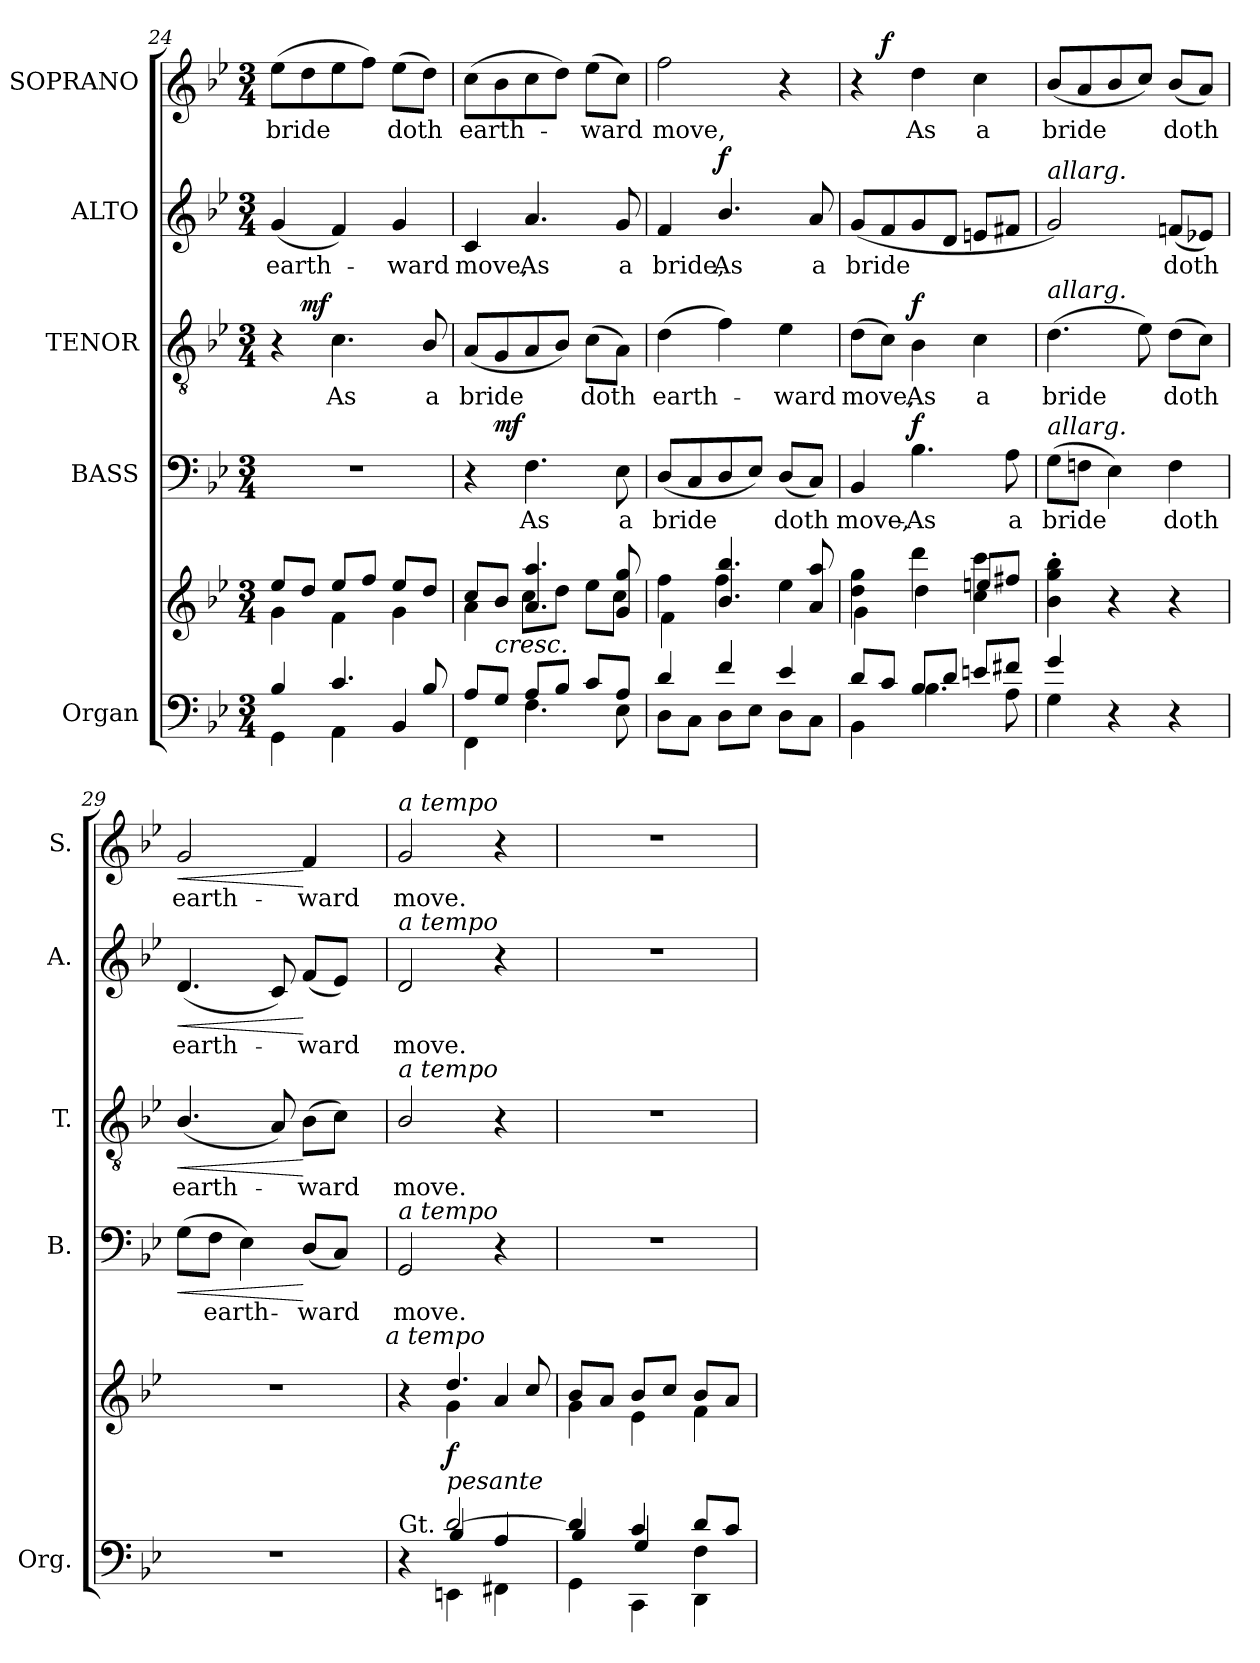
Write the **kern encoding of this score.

**kern	**kern	**dynam	**kern	**text	**text	**dynam	**kern	**text	**dynam	**kern	**text	**dynam	**kern	**text	**dynam
*part5	*part5	*part5	*part4	*part4	*part4	*part4	*part3	*part3	*part3	*part2	*part2	*part2	*part1	*part1	*part1
*staff6	*staff5	*staff5/6	*staff4	*staff4	*staff4	*staff4	*staff3	*staff3	*staff3	*staff2	*staff2	*staff2	*staff1	*staff1	*staff1
*I"Organ	*	*	*I"BASS	*	*	*	*I"TENOR	*	*	*I"ALTO	*	*	*I"SOPRANO	*	*
*I'Org.	*	*	*I'B.	*	*	*	*I'T.	*	*	*I'A.	*	*	*I'S.	*	*
*clefF4	*clefG2	*	*clefF4	*	*	*	*clefGv2	*	*	*clefG2	*	*	*clefG2	*	*
*	*	*	*	*	*	*	*ITrd7c12	*	*	*	*	*	*	*	*
*k[b-e-]	*k[b-e-]	*	*k[b-e-]	*	*	*	*k[b-e-]	*	*	*k[b-e-]	*	*	*k[b-e-]	*	*
*B-:	*B-:	*	*B-:	*	*	*	*B-:	*	*	*B-:	*	*	*B-:	*	*
*M3/4	*M3/4	*	*M3/4	*	*	*	*M3/4	*	*	*M3/4	*	*	*M3/4	*	*
=24	=24	=24	=24	=24	=24	=24	=24	=24	=24	=24	=24	=24	=24	=24	=24
*^	*^	*	*	*	*	*	*	*	*	*	*	*	*	*	*
!	!	!	!	!	!LO:N:vis=1	!	!	!	!	!	!	!	!	!	!	!	!
!	!	!	!	!	!	!	!	!	!	!	!	!	!LO:LY:b:color=#000000	!	!	!	!
!	!	!	!	!	!	!	!	!	!	!	!	!	!	!	!	!LO:LY:b:color=#000000	!
*	*	*	*	*	*	*	*	*	*^	*	*	*	*	*	*	*	*
4B-i/	4GGi\	8ee-i/L	4gi\	.	2.r	.	.	.	4r	8ryy	.	.	(4gi/	earth-	.	(8ee-i\L	bride	.
.	.	8ddi/J	.	.	.	.	.	.	.	2ryy	.	mf	.	.	.	8ddi\	.	.
!	!	!	!	!	!	!	!	!	!	!	!LO:LY:b:color=#000000	!	!	!	!	!	!	!
4.ci/	4AAi\	8ee-i/L	4fi\	.	.	.	.	.	4.Ci\	.	As	.	4fi/)	.	.	8ee-i\	.	.
.	.	8ffi/J	.	.	.	.	.	.	.	.	.	.	.	.	.	8ffi\J)	.	.
!	!	!	!	!	!	!	!	!	!	!	!	!	!	!LO:LY:b:color=#000000	!	!	!	!
!	!	!	!	!	!	!	!	!	!	!	!	!	!	!	!	!	!LO:LY:b:color=#000000	!
.	4BB-i/	8ee-i/L	4gi\	.	.	.	.	.	.	.	.	.	4gi/	-ward	.	(8ee-i\L	doth	.
!	!	!	!	!	!	!	!	!	!	!	!LO:LY:b:color=#000000	!	!	!	!	!	!	!
8B-i/	.	8ddi/J	.	.	.	.	.	.	8BB-i/	8ryy	a	.	.	.	.	8ddi\J)	.	.
*	*	*	*	*	*	*	*	*	*v	*v	*	*	*	*	*	*	*	*
=25	=25	=25	=25	=25	=25	=25	=25	=25	=25	=25	=25	=25	=25	=25	=25	=25	=25
*	*	*	*	*	*	*	*	*	*^	*	*	*	*	*	*	*	*
!	!	!	!	!	!	!	!	!	!	!	!LO:LY:b:color=#000000	!	!	!	!	!	!	!
*	*	*	*	*	*	*	*	*	*v	*v	*	*	*	*	*	*	*	*
*	*	*	*	*	*	*	*	*	*^	*	*	*	*	*	*	*	*
!	!	!	!	!	!	!	!	!	!	!	!	!	!	!LO:LY:b:color=#000000	!	!	!	!
*	*	*	*	*	*	*	*	*	*v	*v	*	*	*	*	*	*	*	*
*	*	*	*	*	*	*	*	*	*^	*	*	*	*	*	*	*	*
!	!	!	!	!	!	!	!	!	!	!	!	!	!	!	!	!	!LO:LY:b:color=#000000	!
*	*	*	*	*	*^	*	*	*	*v	*v	*	*	*	*	*	*	*	*
8Ai/L	4FFi\	8cci/L	4ai\	.	4r	8ryy	.	.	.	(8AAi/L	bride	.	4ci/	move,	.	(8cci\L	earth-	.
!LO:TX:a:i:t=cresc.	!	!	!	!	!	!	!	!	!	!	!	!	!	!	!	!	!	!
8Gi/J	.	8b-i/J	.	.	.	2ryy	.	.	mf	8GGi/	.	.	.	.	.	8b-i\	.	.
!	!	!	!	!	!	!	!LO:LY:b:color=#000000	!	!	!	!	!	!	!	!	!	!	!
!	!	!	!	!	!	!	!	!	!	!	!	!	!	!LO:LY:b:color=#000000	!	!	!	!
8Ai/L	4.Fi\	4.ai/ 4.aai	8cci\L	.	4.Fi\	.	As	.	.	8AAi/	.	.	4.ai/	As	.	8cci\	.	.
8B-i/J	.	.	8ddi\J	.	.	.	.	.	.	8BB-i/J)	.	.	.	.	.	8ddi\J)	.	.
!	!	!	!	!	!	!	!	!	!	!	!LO:LY:b:color=#000000	!	!	!	!	!	!	!
!	!	!	!	!	!	!	!	!	!	!	!	!	!	!	!	!	!LO:LY:b:color=#000000	!
8ci/L	.	.	8ee-i\L	.	.	.	.	.	.	(8Ci\L	doth	.	.	.	.	(8ee-i\L	-ward	.
!	!	!	!	!	!	!	!LO:LY:b:color=#000000	!	!	!	!	!	!	!	!	!	!	!
!	!	!	!	!	!	!	!	!	!	!	!	!	!	!LO:LY:b:color=#000000	!	!	!	!
8Ai/J	8E-i\	8gi/ 8ggi	8cci\J	.	8E-i\	8ryy	a	.	.	8AAi\J)	.	.	8gi/	a	.	8cci\J)	.	.
*	*	*	*	*	*v	*v	*	*	*	*	*	*	*	*	*	*	*	*
!!LO:LB:g=z
=26	=26	=26	=26	=26	=26	=26	=26	=26	=26	=26	=26	=26	=26	=26	=26	=26	=26
*	*	*	*	*	*^	*	*	*	*	*	*	*	*	*	*	*	*
!	!	!	!	!	!	!	!LO:LY:b:color=#000000	!	!	!	!	!	!	!	!	!	!	!
*	*	*	*	*	*v	*v	*	*	*	*	*	*	*	*	*	*	*	*
*	*	*	*	*	*^	*	*	*	*	*	*	*	*	*	*	*	*
!	!	!	!	!	!	!	!	!	!	!	!LO:LY:b:color=#000000	!	!	!	!	!	!	!
*	*	*	*	*	*v	*v	*	*	*	*	*	*	*	*	*	*	*	*
*	*	*	*	*	*^	*	*	*	*	*	*	*	*	*	*	*	*
!	!	!	!	!	!	!	!	!	!	!	!	!	!	!LO:LY:b:color=#000000	!	!	!	!
*	*	*	*	*	*v	*v	*	*	*	*	*	*	*	*	*	*	*	*
*	*	*	*	*	*^	*	*	*	*	*	*	*	*	*	*	*	*
!	!	!	!	!	!	!	!	!	!	!	!	!	!	!	!	!	!LO:LY:b:color=#000000	!
*	*	*	*	*	*v	*v	*	*	*	*	*	*	*	*	*	*	*	*
4di/	8Di\L	4ffi\	4fi\	.	(8Di/L	bride	.	.	(4Di\	earth-	.	4fi/	bride,	.	2ffi\	move,	.
.	8Ci\J	.	.	.	8Ci/	.	.	.	.	.	.	.	.	.	.	.	.
!	!	!	!	!	!	!	!	!	!	!	!	!	!LO:LY:b:color=#000000	!	!	!	!
4fi/	8Di\L	4.b-i/ 4.bb-i	4ffi\	.	8Di/	.	.	.	4Fi\)	.	.	4.b-i/	As	f	.	.	.
.	8E-i\J	.	.	.	8E-i/J)	.	.	.	.	.	.	.	.	.	.	.	.
!	!	!	!	!	!	!LO:LY:b:color=#000000	!	!	!	!	!	!	!	!	!	!	!
!	!	!	!	!	!	!	!	!	!	!LO:LY:b:color=#000000	!	!	!	!	!	!	!
4e-i/	8Di\L	.	4ee-i\	.	(8Di/L	doth	.	.	4E-i\	-ward	.	.	.	.	4r	.	.
!	!	!	!	!	!	!	!	!	!	!	!	!	!LO:LY:b:color=#000000	!	!	!	!
.	8Ci\J	8ai/ 8aai	.	.	8Ci/J)	.	.	.	.	.	.	8ai/	a	.	.	.	.
=27	=27	=27	=27	=27	=27	=27	=27	=27	=27	=27	=27	=27	=27	=27	=27	=27	=27
!	!	!	!	!	!	!LO:LY:b:color=#000000	!	!	!	!	!	!	!	!	!	!	!
!	!	!	!	!	!	!	!	!	!	!LO:LY:b:color=#000000	!	!	!	!	!	!	!
!	!	!	!	!	!	!	!	!	!	!	!	!	!LO:LY:b:color=#000000	!	!	!	!
*	*	*	*	*	*	*	*	*	*	*	*	*	*	*	*^	*	*
8di/L	4BB-i\	4ddi\ 4ggi	4gi\	.	4BB-i/	move,-	.	.	(8Di\L	move,	.	(8gi/L	bride	.	4r	8ryy	.	.
8ci/J	.	.	.	.	.	.	.	.	8Ci\J)	.	.	8fi/	.	.	.	2ryy	.	f
!	!	!	!	!	!	!LO:LY:b:color=#000000	!	!	!	!	!	!	!	!	!	!	!	!
!	!	!	!	!	!	!	!	!	!	!LO:LY:b:color=#000000	!	!	!	!	!	!	!	!
!	!	!	!	!	!	!	!	!	!	!	!	!	!	!	!	!	!LO:LY:b:color=#000000	!
8B-i/L	4.B-i\	4dddi\	4ddi\	.	4.B-i\	-As	.	f	4BB-i\	As	f	8gi/	.	.	4ddi\	.	As	.
8di/J	.	.	.	.	.	.	.	.	.	.	.	8di/J	.	.	.	.	.	.
!	!	!	!	!	!	!	!	!	!	!LO:LY:b:color=#000000	!	!	!	!	!	!	!	!
!	!	!	!	!	!	!	!	!	!	!	!	!	!	!	!	!	!LO:LY:b:color=#000000	!
8eni/L	.	4cci\ 4ccci	8eeni/L	.	.	.	.	.	4Ci\	a	.	8eni/L	.	.	4cci\	.	a	.
!	!	!	!	!	!	!LO:LY:b:color=#000000	!	!	!	!	!	!	!	!	!	!	!	!
8f#Xi/J	8Ai\	.	8ff#Xi/J	.	8Ai\	a	.	.	.	.	.	8f#Xi/J	.	.	.	8ryy	.	.
*	*	*v	*v	*	*	*	*	*	*	*	*	*	*	*	*v	*v	*	*
=28	=28	=28	=28	=28	=28	=28	=28	=28	=28	=28	=28	=28	=28	=28	=28	=28
*	*	*^	*	*	*	*	*	*	*	*	*	*	*	*^	*	*
!	!	!	!	!	!	!LO:LY:b:color=#000000	!LO:LY:b:color=#000000	!	!	!	!	!	!	!	!	!	!	!
*	*	*v	*v	*	*	*	*	*	*	*	*	*	*	*	*v	*v	*	*
*	*	*^	*	*	*	*	*	*	*	*	*	*	*	*^	*	*
!	!	!	!	!	!	!	!	!	!	!LO:LY:b:color=#000000	!	!	!	!	!	!	!	!
*	*	*v	*v	*	*	*	*	*	*	*	*	*	*	*	*v	*v	*	*
*	*	*^	*	*	*	*	*	*	*	*	*	*	*	*^	*	*
!	!	!	!	!	!	!	!	!	!	!	!	!	!	!	!LO:TX:a:i:t=allarg.	!	!	!
!	!	!	!	!	!	!	!	!	!	!	!	!LO:TX:a:i:t=allarg.	!	!	!	!	!	!
!	!	!	!	!	!	!	!	!	!LO:TX:a:i:t=allarg.	!	!	!	!	!	!	!	!	!
!	!	!	!	!	!LO:TX:a:i:t=allarg.	!	!	!	!	!	!	!	!	!	!	!	!	!
!	!	!	!	!	!	!	!	!	!	!	!	!	!	!	!	!	!LO:LY:b:color=#000000	!
*	*	*v	*v	*	*	*	*	*	*	*	*	*	*	*	*v	*v	*	*
4gi/	4Gi\	4b-i\' 4ggi' 4bb-i'	.	(8Gi\L	bride	.	.	(4.Di\	bride	.	2gi/)	.	.	(8b-i/L	bride	.
.	.	.	.	8Fni\J	.	.	.	.	.	.	.	.	.	8ai/	.	.
4r	2ryy	4r	.	4E-i\)	.	.	.	.	.	.	.	.	.	8b-i/	.	.
.	.	.	.	.	.	.	.	8E-i\)	.	.	.	.	.	8cci/J)	.	.
!	!	!	!	!	!LO:LY:b:color=#000000	!	!	!	!	!	!	!	!	!	!	!
!	!	!	!	!	!	!	!	!	!LO:LY:b:color=#000000	!	!	!	!	!	!	!
!	!	!	!	!	!	!	!	!	!	!	!	!LO:LY:b:color=#000000	!	!	!	!
!	!	!	!	!	!	!	!	!	!	!	!	!	!	!	!LO:LY:b:color=#000000	!
4r	.	4r	.	4Fi\	doth	.	.	(8Di\L	doth	.	(8fni/L	doth	.	(8b-i/L	doth	.
.	.	.	.	.	.	.	.	8Ci\J)	.	.	8e-Xi/J)	.	.	8ai/J)	.	.
*v	*v	*	*	*	*	*	*	*	*	*	*	*	*	*	*	*
=29	=29	=29	=29	=29	=29	=29	=29	=29	=29	=29	=29	=29	=29	=29	=29
!LO:N:vis=1	!LO:N:vis=1	!	!	!	!	!LO:HP:b	!	!	!	!	!	!	!	!	!
!	!	!	!	!	!	!	!	!LO:LY:b:color=#000000	!LO:HP:b	!	!	!	!	!	!
!	!	!	!	!	!	!	!	!	!	!	!LO:LY:b:color=#000000	!LO:HP:b	!	!	!
!	!	!	!	!	!	!	!	!	!	!	!	!	!	!LO:LY:b:color=#000000	!LO:HP:b
*	*^	*	*	*	*	*	*	*	*	*	*	*	*	*	*
2.r	2.r	2ryy	.	(8Gi\L	.	.	<	(4.BB-i/	earth-	<	(4.di/	earth-	<	2gi/	earth-	<
!	!	!	!	!	!LO:LY:b:color=#000000	!	!	!	!	!	!	!	!	!	!	!
.	.	.	.	8Fi\J	earth-	.	.	.	.	.	.	.	.	.	.	.
.	.	.	.	4E-i\)	.	.	.	.	.	.	.	.	.	.	.	.
.	.	.	.	.	.	.	.	8AAi/)	.	.	8ci/)	.	.	.	.	.
!	!	!	!	!	!LO:LY:b:color=#000000	!	!	!	!	!	!	!	!	!	!	!
!	!	!	!	!	!	!	!	!	!LO:LY:b:color=#000000	!	!	!	!	!	!	!
!	!	!	!	!	!	!	!	!	!	!	!	!LO:LY:b:color=#000000	!	!	!	!
!	!	!	!	!	!	!	!	!	!	!	!	!	!	!	!LO:LY:b:color=#000000	!
.	.	8ryy	.	(8Di/L	-ward	.	[	(8BB-i\L	-ward	[	(8fi/L	-ward	[	4fi/	-ward	[
.	.	16ryy	.	8Ci/J)	.	.	.	8Ci\J)	.	.	8e-i/J)	.	.	.	.	.
.	.	32ryy	.	.	.	.	.	.	.	.	.	.	.	.	.	.
.	.	64ryy	.	.	.	.	.	.	.	.	.	.	.	.	.	.
.	.	128...ryy	.	.	.	.	.	.	.	.	.	.	.	.	.	.
!	!	!LO:TX:a:i:t=a tempo	!	!	!	!	!	!	!	!	!	!	!	!	!	!
.	.	1024ryy	.	.	.	.	.	.	.	.	.	.	.	.	.	.
=30	=30	=30	=30	=30	=30	=30	=30	=30	=30	=30	=30	=30	=30	=30	=30	=30
*^	*	*	*	*	*	*	*	*	*	*	*	*	*	*	*	*
*	*^	*	*	*	*	*	*	*	*	*	*	*	*	*	*	*	*
!	!	!	!	!	!	!	!LO:LY:b:color=#000000	!	!	!	!	!	!	!	!	!	!	!
!	!	!	!	!	!	!	!	!	!	!	!LO:LY:b:color=#000000	!	!	!	!	!	!	!
!	!	!	!	!	!	!	!	!	!	!	!	!	!	!LO:LY:b:color=#000000	!	!	!	!
!	!	!	!	!	!	!	!	!	!	!	!	!	!	!	!	!LO:TX:a:i:t=a tempo	!	!
!	!	!	!	!	!	!	!	!	!	!	!	!	!LO:TX:a:i:t=a tempo	!	!	!	!	!
!	!	!	!	!	!	!	!	!	!	!LO:TX:a:i:t=a tempo	!	!	!	!	!	!	!	!
!	!	!	!	!	!	!LO:TX:a:i:t=a tempo	!	!	!	!	!	!	!	!	!	!	!	!
!LO:TX:a:t=Gt.	!	!	!	!	!	!	!	!	!	!	!	!	!	!	!	!	!	!
!	!	!	!	!	!	!	!	!	!	!	!	!	!	!	!	!	!LO:LY:b:color=#000000	!
4r	4ryy	4ryy	4r	4ryy	.	2GGi/	move.	.	.	2BB-i/	move.	.	2di/	move.	.	2gi/	move.	.
!LO:TX:a:i:t=pesante	!	!	!	!	!	!	!	!	!	!	!	!	!	!	!	!	!	!
[2di/	4EEni\	4B-i/	4.ddi/	4gi\	f	.	.	.	.	.	.	.	.	.	.	.	.	.
.	4FF#Xi\	4Ai/	.	4ai/	.	4r	.	.	.	4r	.	.	4r	.	.	4r	.	.
.	.	.	8cci/	.	.	.	.	.	.	.	.	.	.	.	.	.	.	.
=31	=31	=31	=31	=31	=31	=31	=31	=31	=31	=31	=31	=31	=31	=31	=31	=31	=31	=31
!	!	!	!	!	!	!LO:N:vis=1	!	!	!	!LO:N:vis=1	!	!	!LO:N:vis=1	!	!	!LO:N:vis=1	!	!
4di/]	4GGi\	4B-i/	8b-i/L	4gi\	.	2.r	.	.	.	2.r	.	.	2.r	.	.	2.r	.	.
.	.	.	8ai/J	.	.	.	.	.	.	.	.	.	.	.	.	.	.	.
4ci/	4CCi\	4Gi/	8b-i/L	4e-i\	.	.	.	.	.	.	.	.	.	.	.	.	.	.
.	.	.	8cci/J	.	.	.	.	.	.	.	.	.	.	.	.	.	.	.
8di/L	4DDi\	4Fi\	8b-i/L	4fi\	.	.	.	.	.	.	.	.	.	.	.	.	.	.
8ci/J	.	.	8ai/J	.	.	.	.	.	.	.	.	.	.	.	.	.	.	.
*v	*v	*v	*	*	*	*	*	*	*	*	*	*	*	*	*	*	*	*
*	*v	*v	*	*	*	*	*	*	*	*	*	*	*	*	*	*
=	=	=	=	=	=	=	=	=	=	=	=	=	=	=	=
*-	*-	*-	*-	*-	*-	*-	*-	*-	*-	*-	*-	*-	*-	*-	*-
